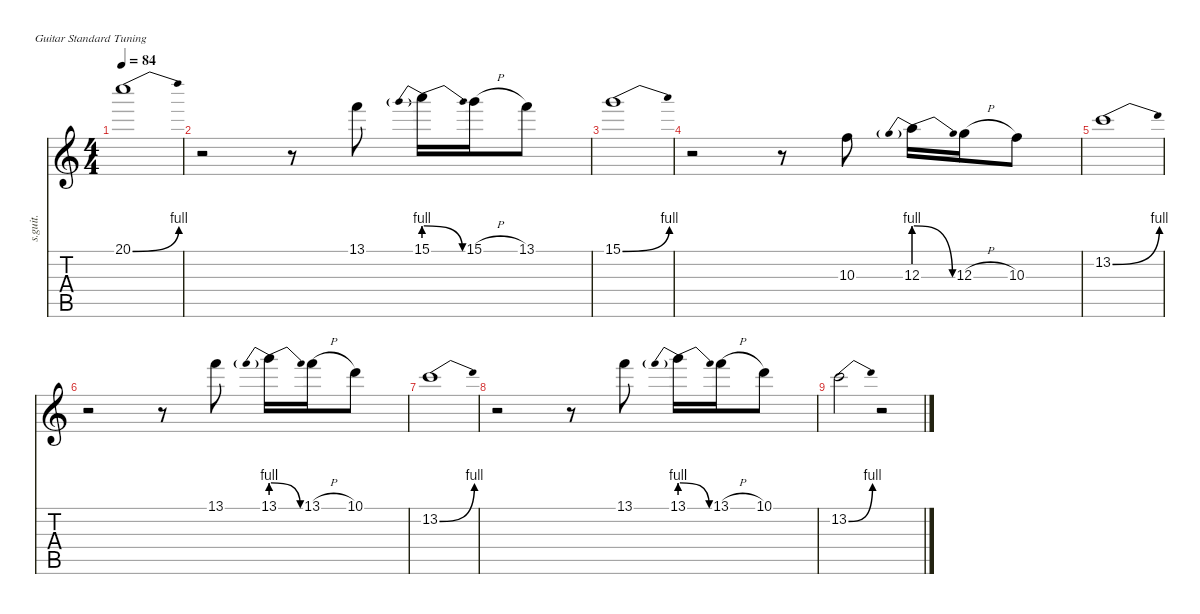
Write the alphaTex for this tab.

\defaultSystemsLayout 4
\hideDynamics
\bracketExtendMode nobrackets
\track ("George Harrison - Lead Guitar" "s.guit.") {instrument overdrivenguitar}
\staff {score tabs}
\tuning (E4 B3 G3 D3 A2 E2)
\ts (4 4)
\tempo 84
\clef g2
\ks c
20.1{be (bend 0 0 15 4)}.1{lyrics (0 "") lyrics (1 "") lyrics (2 "") lyrics (3 "") lyrics (4 "") dy mp} |
r.2 r.8 13.1.8{lyrics (0 "") lyrics (1 "") lyrics (2 "") lyrics (3 "") lyrics (4 "")} 15.1{be (prebendrelease 0 4 30 0)}.16{lyrics (0 "") lyrics (1 "") lyrics (2 "") lyrics (3 "") lyrics (4 "")} 15.1{h}.16{lyrics (0 "") lyrics (1 "") lyrics (2 "") lyrics (3 "") lyrics (4 "")} 13.1.8{lyrics (0 "") lyrics (1 "") lyrics (2 "") lyrics (3 "") lyrics (4 "")} |
15.1{be (bend 0 0 15 4)}.1{lyrics (0 "") lyrics (1 "") lyrics (2 "") lyrics (3 "") lyrics (4 "")} |
r.2 r.8 10.3.8{lyrics (0 "") lyrics (1 "") lyrics (2 "") lyrics (3 "") lyrics (4 "")} 12.3{be (prebendrelease 0 4 30 0)}.16{lyrics (0 "") lyrics (1 "") lyrics (2 "") lyrics (3 "") lyrics (4 "")} 12.3{h}.16{lyrics (0 "") lyrics (1 "") lyrics (2 "") lyrics (3 "") lyrics (4 "")} 10.3.8{lyrics (0 "") lyrics (1 "") lyrics (2 "") lyrics (3 "") lyrics (4 "")} |
13.2{be (bend 0 0 15 4)}.1{lyrics (0 "") lyrics (1 "") lyrics (2 "") lyrics (3 "") lyrics (4 "")} |
r.2 r.8 13.1.8{lyrics (0 "") lyrics (1 "") lyrics (2 "") lyrics (3 "") lyrics (4 "")} 13.1{be (prebendrelease 0 4 30 0)}.16{lyrics (0 "") lyrics (1 "") lyrics (2 "") lyrics (3 "") lyrics (4 "")} 13.1{h}.16{lyrics (0 "") lyrics (1 "") lyrics (2 "") lyrics (3 "") lyrics (4 "")} 10.1.8{lyrics (0 "") lyrics (1 "") lyrics (2 "") lyrics (3 "") lyrics (4 "")} |
13.2{be (bend 0 0 15 4)}.1{lyrics (0 "") lyrics (1 "") lyrics (2 "") lyrics (3 "") lyrics (4 "")} |
r.2 r.8 13.1.8{lyrics (0 "") lyrics (1 "") lyrics (2 "") lyrics (3 "") lyrics (4 "")} 13.1{be (prebendrelease 0 4 30 0)}.16{lyrics (0 "") lyrics (1 "") lyrics (2 "") lyrics (3 "") lyrics (4 "")} 13.1{h}.16{lyrics (0 "") lyrics (1 "") lyrics (2 "") lyrics (3 "") lyrics (4 "")} 10.1.8{lyrics (0 "") lyrics (1 "") lyrics (2 "") lyrics (3 "") lyrics (4 "")} |
13.2{be (bend 0 0 15 4)}.2{lyrics (0 "") lyrics (1 "") lyrics (2 "") lyrics (3 "") lyrics (4 "")} r.2
